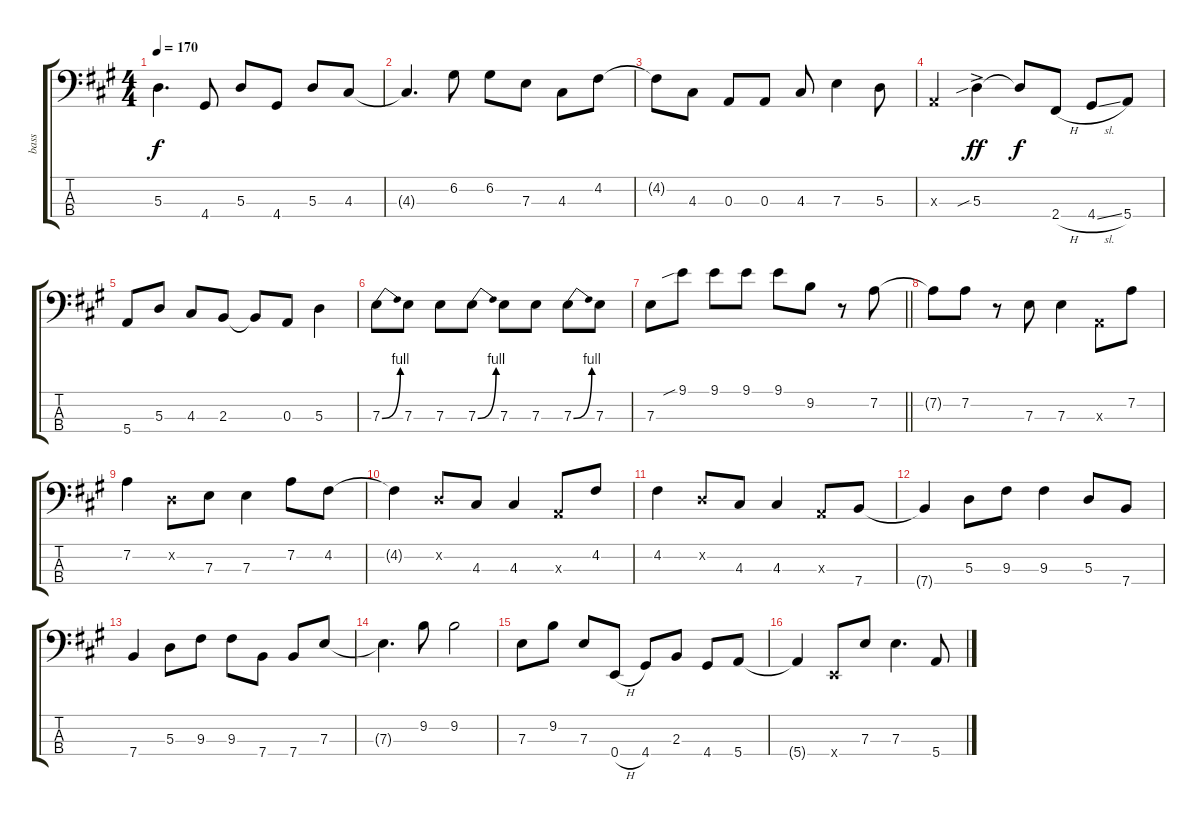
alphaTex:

\track ("bass" "bass") {instrument electricbasspick}
\staff {score tabs}
\tuning (G2 D2 A1 E1) {hide}
\ts (4 4)
\tempo 170
\clef f4
\ks a
5.3{t}.4{d dy f} 4.4.8 5.3.8 4.4.8 5.3.8 4.3.8 |
4.3{t}.4{d} 6.2.8 6.2.8 7.3.8 4.3.8 4.2.8 |
4.2{t}.8 4.3.8 0.3.8 0.3.8 4.3.8 7.3.4 5.3.8 |
0.3{x}.4 5.3{sib ac}.4{dy ff} 5.3{t}.8{dy f} 2.4{h}.8 4.4{sl}.8 5.4.8 |
5.4.8 5.3.8 4.3.8 2.3.8 2.3{t}.8 0.3.8 5.3.4 |
7.3{be (bend 0 0 60 4)}.8 7.3.8 7.3.8 7.3{be (bend 0 0 60 4)}.8 7.3.8 7.3.8 7.3{be (bend 0 0 60 4)}.8 7.3.8 |
\barLineRight lightlight
7.3.8 9.1{sib}.8 9.1.8 9.1.8 9.1.8 9.2.8 r.8 7.2.8 |
7.2{t}.8 7.2.8 r.8 7.3.8 7.3.4 0.3{x}.8 7.2.8 |
7.2.4 0.2{x}.8 7.3.8 7.3.4 7.2.8 4.2.8 |
4.2{t}.4 0.2{x}.8 4.3.8 4.3.4 0.3{x}.8 4.2.8 |
4.2.4 0.2{x}.8 4.3.8 4.3.4 0.3{x}.8 7.4.8 |
7.4{t}.4 5.3.8 9.3.8 9.3.4 5.3.8 7.4.8 |
7.4.4 5.3.8 9.3.8 9.3.8 7.4.8 7.4.8 7.3.8 |
7.3{t}.4{d} 9.2.8 9.2.2 |
7.3.8 9.2.8 7.3.8 0.4{h}.8 4.4.8 2.3.8 4.4.8 5.4.8 |
5.4{t}.4 0.4{x}.8 7.3.8 7.3.4{d} 5.4.8
